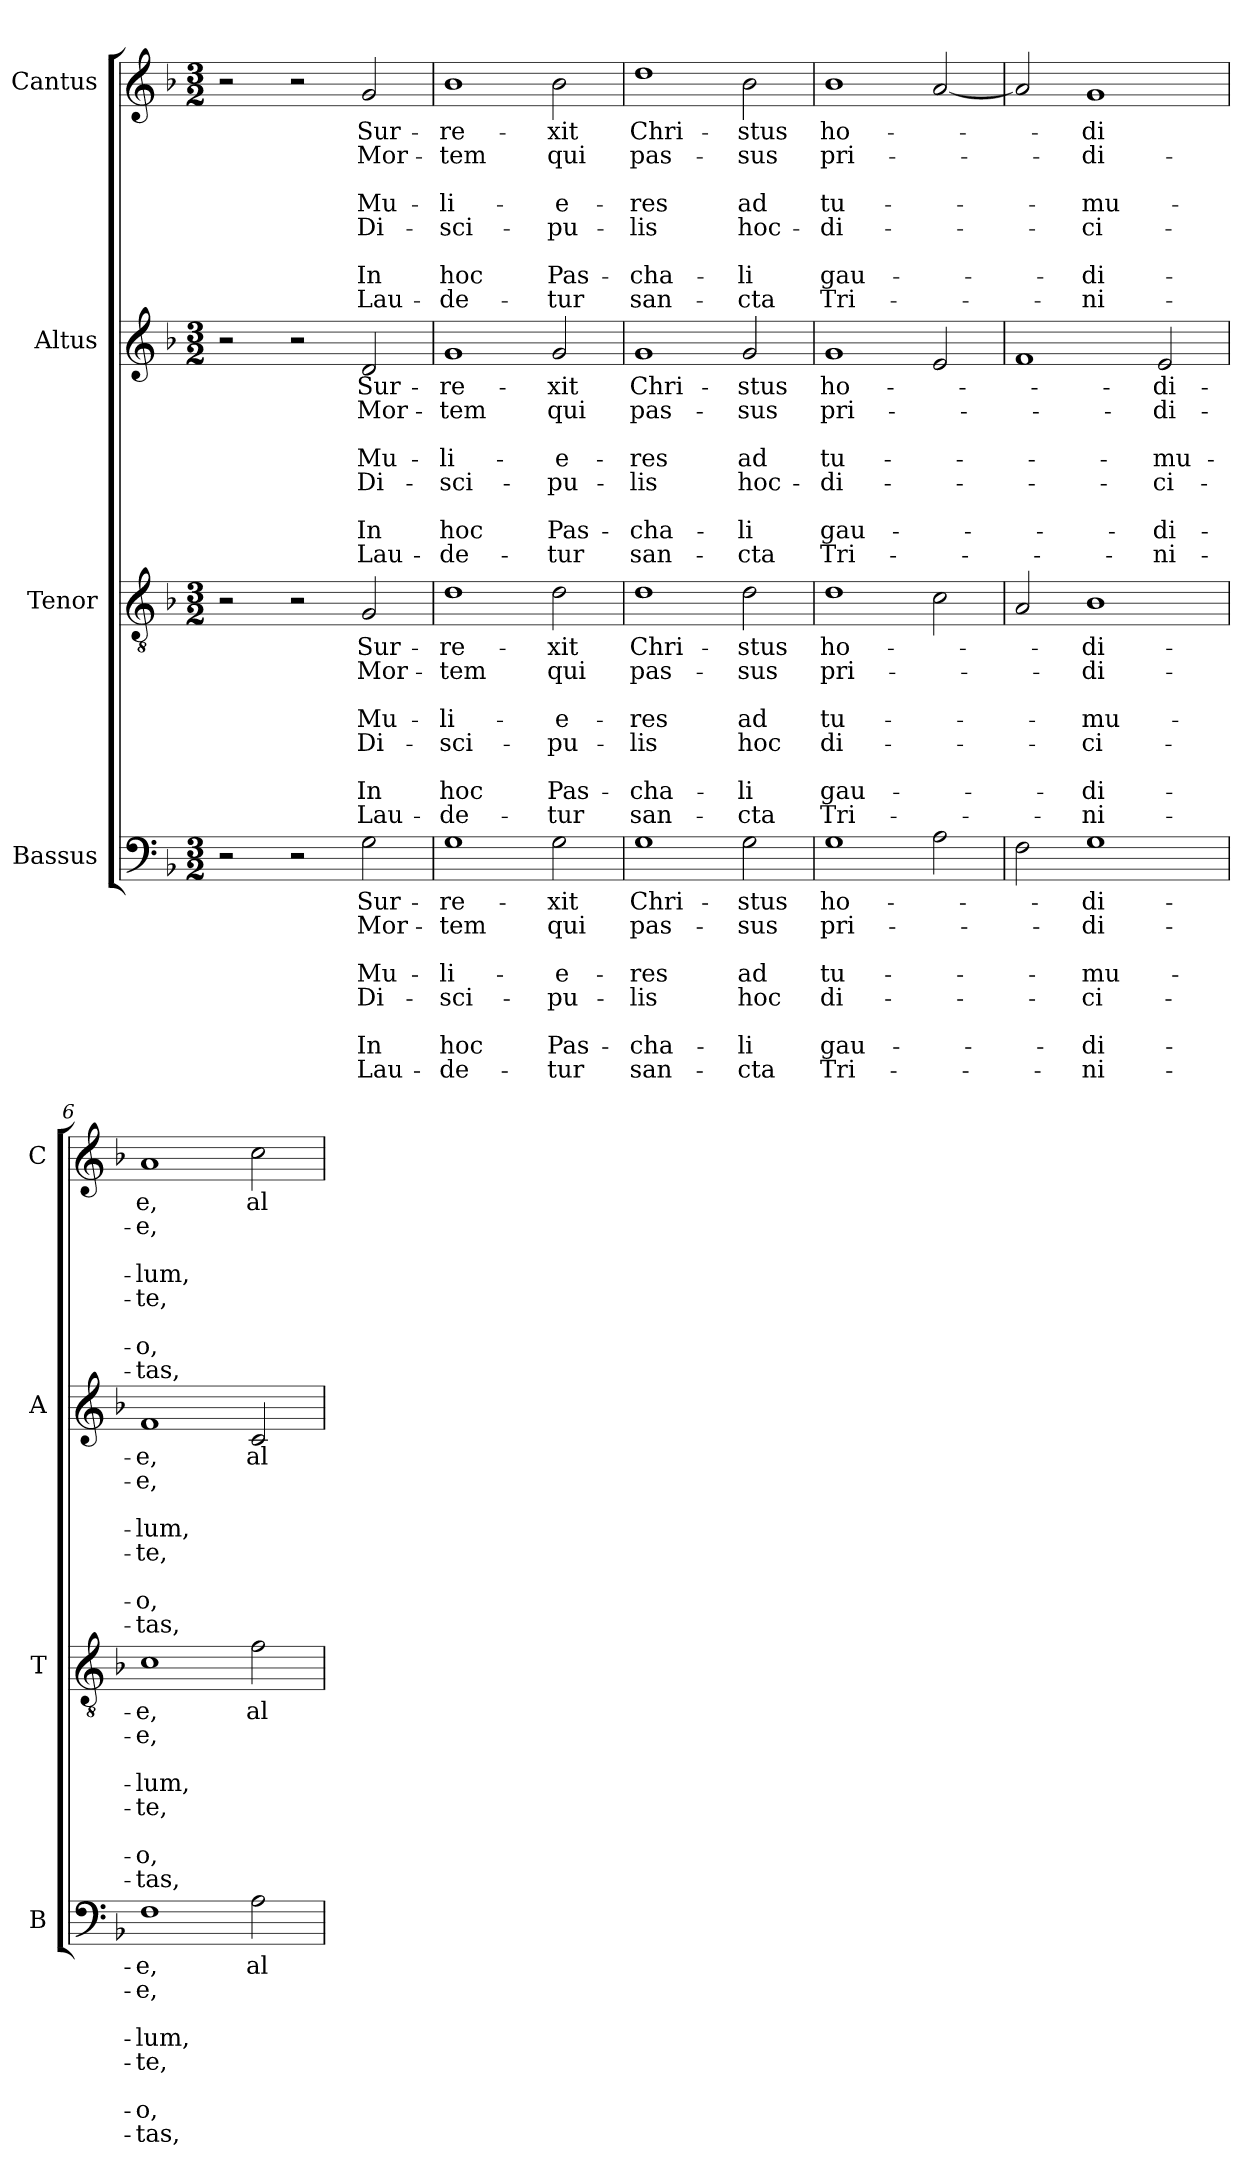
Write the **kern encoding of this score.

**kern	**text	**text	**text	**text	**text	**text	**text	**text	**kern	**text	**text	**text	**text	**text	**text	**text	**text	**kern	**text	**text	**text	**text	**text	**text	**text	**text	**kern	**text	**text	**text	**text	**text	**text	**text	**text
*part4	*part4	*part4	*part4	*part4	*part4	*part4	*part4	*part4	*part3	*part3	*part3	*part3	*part3	*part3	*part3	*part3	*part3	*part2	*part2	*part2	*part2	*part2	*part2	*part2	*part2	*part2	*part1	*part1	*part1	*part1	*part1	*part1	*part1	*part1	*part1
*staff4	*staff4	*staff4	*staff4	*staff4	*staff4	*staff4	*staff4	*staff4	*staff3	*staff3	*staff3	*staff3	*staff3	*staff3	*staff3	*staff3	*staff3	*staff2	*staff2	*staff2	*staff2	*staff2	*staff2	*staff2	*staff2	*staff2	*staff1	*staff1	*staff1	*staff1	*staff1	*staff1	*staff1	*staff1	*staff1
*I"Bassus	*	*	*	*	*	*	*	*	*I"Tenor	*	*	*	*	*	*	*	*	*I"Altus	*	*	*	*	*	*	*	*	*I"Cantus	*	*	*	*	*	*	*	*
*I'B	*	*	*	*	*	*	*	*	*I'T	*	*	*	*	*	*	*	*	*I'A	*	*	*	*	*	*	*	*	*I'C	*	*	*	*	*	*	*	*
*clefF4	*	*	*	*	*	*	*	*	*clefGv2	*	*	*	*	*	*	*	*	*clefG2	*	*	*	*	*	*	*	*	*clefG2	*	*	*	*	*	*	*	*
*k[b-]	*	*	*	*	*	*	*	*	*k[b-]	*	*	*	*	*	*	*	*	*k[b-]	*	*	*	*	*	*	*	*	*k[b-]	*	*	*	*	*	*	*	*
*F:	*	*	*	*	*	*	*	*	*F:	*	*	*	*	*	*	*	*	*F:	*	*	*	*	*	*	*	*	*F:	*	*	*	*	*	*	*	*
*M3/2	*	*	*	*	*	*	*	*	*M3/2	*	*	*	*	*	*	*	*	*M3/2	*	*	*	*	*	*	*	*	*M3/2	*	*	*	*	*	*	*	*
=1	=1	=1	=1	=1	=1	=1	=1	=1	=1	=1	=1	=1	=1	=1	=1	=1	=1	=1	=1	=1	=1	=1	=1	=1	=1	=1	=1	=1	=1	=1	=1	=1	=1	=1	=1
2r	.	.	.	.	.	.	.	.	2r	.	.	.	.	.	.	.	.	2r	.	.	.	.	.	.	.	.	2r	.	.	.	.	.	.	.	.
2r	.	.	.	.	.	.	.	.	2r	.	.	.	.	.	.	.	.	2r	.	.	.	.	.	.	.	.	2r	.	.	.	.	.	.	.	.
!	!LO:LY:b	!LO:LY:b	!	!LO:LY:b	!LO:LY:b	!	!LO:LY:b	!LO:LY:b	!	!LO:LY:b	!LO:LY:b	!	!LO:LY:b	!LO:LY:b	!	!LO:LY:b	!LO:LY:b	!	!LO:LY:b	!LO:LY:b	!	!LO:LY:b	!LO:LY:b	!	!LO:LY:b	!LO:LY:b	!	!LO:LY:b	!LO:LY:b	!	!LO:LY:b	!LO:LY:b	!	!LO:LY:b	!LO:LY:b
2G\	Sur-	Mor-	.	Mu-	Di-	.	In	Lau-	2G/	Sur-	Mor-	.	Mu-	Di-	.	In	Lau-	2d/	Sur-	Mor-	.	Mu-	Di-	.	In	Lau-	2g/	Sur-	Mor-	.	Mu-	Di-	.	In	Lau-
=2	=2	=2	=2	=2	=2	=2	=2	=2	=2	=2	=2	=2	=2	=2	=2	=2	=2	=2	=2	=2	=2	=2	=2	=2	=2	=2	=2	=2	=2	=2	=2	=2	=2	=2	=2
!	!LO:LY:b	!LO:LY:b	!	!LO:LY:b	!LO:LY:b	!	!LO:LY:b	!LO:LY:b	!	!LO:LY:b	!LO:LY:b	!	!LO:LY:b	!LO:LY:b	!	!LO:LY:b	!LO:LY:b	!	!LO:LY:b	!LO:LY:b	!	!LO:LY:b	!LO:LY:b	!	!LO:LY:b	!LO:LY:b	!	!LO:LY:b	!LO:LY:b	!	!LO:LY:b	!LO:LY:b	!	!LO:LY:b	!LO:LY:b
1G	-re-	-tem	.	-li-	-sci-	.	hoc	-de-	1d	-re-	-tem	.	-li-	-sci-	.	hoc	-de-	1g	-re-	-tem	.	-li-	-sci-	.	hoc	-de-	1b-	-re-	-tem	.	-li-	-sci-	.	hoc	-de-
!	!LO:LY:b	!LO:LY:b	!	!LO:LY:b	!LO:LY:b	!	!LO:LY:b	!LO:LY:b	!	!LO:LY:b	!LO:LY:b	!	!LO:LY:b	!LO:LY:b	!	!LO:LY:b	!LO:LY:b	!	!LO:LY:b	!LO:LY:b	!	!LO:LY:b	!LO:LY:b	!	!LO:LY:b	!LO:LY:b	!	!LO:LY:b	!LO:LY:b	!	!LO:LY:b	!LO:LY:b	!	!LO:LY:b	!LO:LY:b
2G\	-xit	qui	.	-e-	-pu-	.	Pas-	-tur	2d\	-xit	qui	.	-e-	-pu-	.	Pas-	-tur	2g/	-xit	qui	.	-e-	-pu-	.	Pas-	-tur	2b-\	-xit	qui	.	-e-	-pu-	.	Pas-	-tur
=3	=3	=3	=3	=3	=3	=3	=3	=3	=3	=3	=3	=3	=3	=3	=3	=3	=3	=3	=3	=3	=3	=3	=3	=3	=3	=3	=3	=3	=3	=3	=3	=3	=3	=3	=3
!	!LO:LY:b	!LO:LY:b	!	!LO:LY:b	!LO:LY:b	!	!LO:LY:b	!LO:LY:b	!	!LO:LY:b	!LO:LY:b	!	!LO:LY:b	!LO:LY:b	!	!LO:LY:b	!LO:LY:b	!	!LO:LY:b	!LO:LY:b	!	!LO:LY:b	!LO:LY:b	!	!LO:LY:b	!LO:LY:b	!	!LO:LY:b	!LO:LY:b	!	!LO:LY:b	!LO:LY:b	!	!LO:LY:b	!LO:LY:b
1G	Chri-	pas-	.	-res	-lis	.	-cha-	san-	1d	Chri-	pas-	.	-res	-lis	.	-cha-	san-	1g	Chri-	pas-	.	-res	-lis	.	-cha-	san-	1dd	Chri-	pas-	.	-res	-lis	.	-cha-	san-
!	!LO:LY:b	!LO:LY:b	!	!LO:LY:b	!LO:LY:b	!	!LO:LY:b	!LO:LY:b	!	!LO:LY:b	!LO:LY:b	!	!LO:LY:b	!LO:LY:b	!	!LO:LY:b	!LO:LY:b	!	!LO:LY:b	!LO:LY:b	!	!LO:LY:b	!LO:LY:b	!	!LO:LY:b	!LO:LY:b	!	!LO:LY:b	!LO:LY:b	!	!LO:LY:b	!LO:LY:b	!	!LO:LY:b	!LO:LY:b
2G\	-stus	-sus	.	ad	hoc	.	-li	-cta	2d\	-stus	-sus	.	ad	hoc	.	-li	-cta	2g/	-stus	-sus	.	ad	hoc-	.	-li	-cta	2b-\	-stus	-sus	.	ad	hoc-	.	-li	-cta
=4	=4	=4	=4	=4	=4	=4	=4	=4	=4	=4	=4	=4	=4	=4	=4	=4	=4	=4	=4	=4	=4	=4	=4	=4	=4	=4	=4	=4	=4	=4	=4	=4	=4	=4	=4
!	!LO:LY:b	!LO:LY:b	!	!LO:LY:b	!LO:LY:b	!	!LO:LY:b	!LO:LY:b	!	!LO:LY:b	!LO:LY:b	!	!LO:LY:b	!LO:LY:b	!	!LO:LY:b	!LO:LY:b	!	!LO:LY:b	!LO:LY:b	!	!LO:LY:b	!LO:LY:b	!	!LO:LY:b	!LO:LY:b	!	!LO:LY:b	!LO:LY:b	!	!LO:LY:b	!LO:LY:b	!	!LO:LY:b	!LO:LY:b
1G	ho-	pri-	.	tu-	di-	.	gau-	Tri-	1d	ho-	pri-	.	tu-	di-	.	gau-	Tri-	1g	ho-	pri-	.	tu-	-di-	.	gau-	Tri-	1b-	ho-	pri-	.	tu-	-di-	.	gau-	Tri-
2A\	.	.	.	.	.	.	.	.	2c\	.	.	.	.	.	.	.	.	2e/	.	.	.	.	.	.	.	.	[2a/	.	.	.	.	.	.	.	.
=5	=5	=5	=5	=5	=5	=5	=5	=5	=5	=5	=5	=5	=5	=5	=5	=5	=5	=5	=5	=5	=5	=5	=5	=5	=5	=5	=5	=5	=5	=5	=5	=5	=5	=5	=5
2F\	.	.	.	.	.	.	.	.	2A/	.	.	.	.	.	.	.	.	1f	.	.	.	.	.	.	.	.	2a/]	.	.	.	.	.	.	.	.
!	!LO:LY:b	!LO:LY:b	!	!LO:LY:b	!LO:LY:b	!	!LO:LY:b	!LO:LY:b	!	!LO:LY:b	!LO:LY:b	!	!LO:LY:b	!LO:LY:b	!	!LO:LY:b	!LO:LY:b	!	!	!	!	!	!	!	!	!	!	!LO:LY:b	!LO:LY:b	!	!LO:LY:b	!LO:LY:b	!	!LO:LY:b	!LO:LY:b
1G	-di-	-di-	.	-mu-	-ci-	.	-di-	-ni-	1B-	-di-	-di-	.	-mu-	-ci-	.	-di-	-ni-	.	.	.	.	.	.	.	.	.	1g	-di	-di-	.	-mu-	-ci-	.	-di-	-ni-
!	!	!	!	!	!	!	!	!	!	!	!	!	!	!	!	!	!	!	!LO:LY:b	!LO:LY:b	!	!LO:LY:b	!LO:LY:b	!	!LO:LY:b	!LO:LY:b	!	!	!	!	!	!	!	!	!
.	.	.	.	.	.	.	.	.	.	.	.	.	.	.	.	.	.	2e/	-di-	-di-	.	-mu-	-ci-	.	-di-	-ni-	.	.	.	.	.	.	.	.	.
=6	=6	=6	=6	=6	=6	=6	=6	=6	=6	=6	=6	=6	=6	=6	=6	=6	=6	=6	=6	=6	=6	=6	=6	=6	=6	=6	=6	=6	=6	=6	=6	=6	=6	=6	=6
!	!LO:LY:b	!LO:LY:b	!	!LO:LY:b	!LO:LY:b	!	!LO:LY:b	!LO:LY:b	!	!LO:LY:b	!LO:LY:b	!	!LO:LY:b	!LO:LY:b	!	!LO:LY:b	!LO:LY:b	!	!LO:LY:b	!LO:LY:b	!	!LO:LY:b	!LO:LY:b	!	!LO:LY:b	!LO:LY:b	!	!LO:LY:b	!LO:LY:b	!	!LO:LY:b	!LO:LY:b	!	!LO:LY:b	!LO:LY:b
1F	-e,	-e,	.	-lum,	-te,	.	-o,	-tas,	1c	-e,	-e,	.	-lum,	-te,	.	-o,	-tas,	1f	-e,	-e,	.	-lum,	-te,	.	-o,	-tas,	1a	e,	-e,	.	-lum,	-te,	.	-o,	-tas,
!	!LO:LY:b	!	!	!	!	!	!	!	!	!LO:LY:b	!	!	!	!	!	!	!	!	!LO:LY:b	!	!	!	!	!	!	!	!	!LO:LY:b	!	!	!	!	!	!	!
2A\	al-	.	.	.	.	.	.	.	2f\	al-	.	.	.	.	.	.	.	2c/	al-	.	.	.	.	.	.	.	2cc\	al-	.	.	.	.	.	.	.
=	=	=	=	=	=	=	=	=	=	=	=	=	=	=	=	=	=	=	=	=	=	=	=	=	=	=	=	=	=	=	=	=	=	=	=
*-	*-	*-	*-	*-	*-	*-	*-	*-	*-	*-	*-	*-	*-	*-	*-	*-	*-	*-	*-	*-	*-	*-	*-	*-	*-	*-	*-	*-	*-	*-	*-	*-	*-	*-	*-
